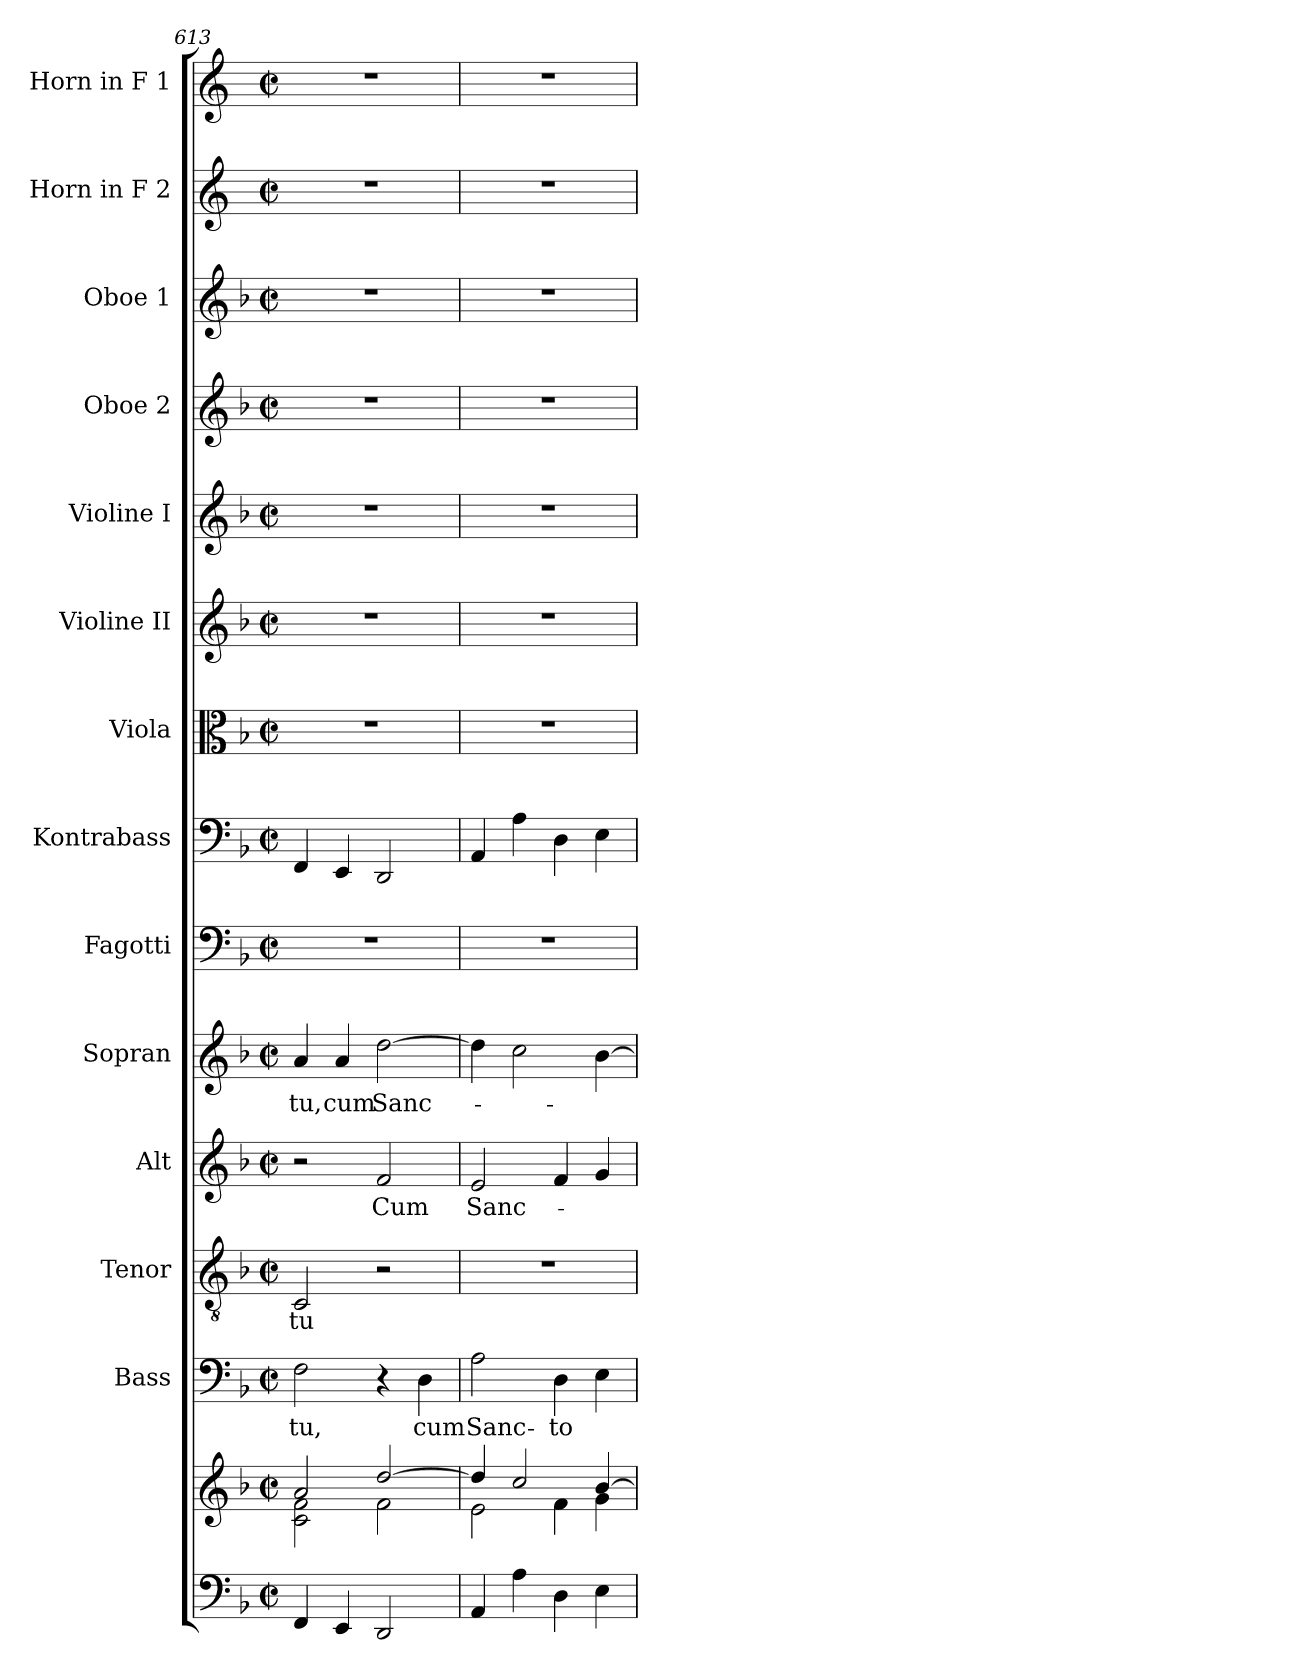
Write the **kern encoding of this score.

**kern	**kern	**kern	**text	**kern	**text	**kern	**text	**kern	**text	**kern	**kern	**kern	**kern	**kern	**kern	**kern	**kern	**kern
*part14	*part14	*part13	*part13	*part12	*part12	*part11	*part11	*part10	*part10	*part9	*part8	*part7	*part6	*part5	*part4	*part3	*part2	*part1
*staff15	*staff14	*staff13	*staff13	*staff12	*staff12	*staff11	*staff11	*staff10	*staff10	*staff9	*staff8	*staff7	*staff6	*staff5	*staff4	*staff3	*staff2	*staff1
*	*	*I"Bass	*	*I"Tenor	*	*I"Alt	*	*I"Sopran	*	*I"Fagotti	*I"Kontrabass	*I"Viola	*I"Violine II	*I"Violine I	*I"Oboe 2	*I"Oboe 1	*I"Horn in F 2	*I"Horn in F 1
*	*	*I'B.	*	*I'T.	*	*I'A.	*	*I'S.	*	*I'Fg.	*I'Kb.	*I'Vla.	*I'Vl. II	*I'Vl. I	*I'Ob. 2	*I'Ob. 1	*	*
*clefF4	*clefG2	*clefF4	*	*clefGv2	*	*clefG2	*	*clefG2	*	*clefF4	*clefF4	*clefC3	*clefG2	*clefG2	*clefG2	*clefG2	*clefG2	*clefG2
*	*	*	*	*	*	*	*	*	*	*	*ITrd7c12	*	*	*	*	*	*ITrd4c7	*ITrd4c7
*k[b-]	*k[b-]	*k[b-]	*	*k[b-]	*	*k[b-]	*	*k[b-]	*	*k[b-]	*k[b-]	*k[b-]	*k[b-]	*k[b-]	*k[b-]	*k[b-]	*k[b-]	*k[b-]
*F:	*F:	*F:	*	*F:	*	*F:	*	*F:	*	*F:	*F:	*F:	*F:	*F:	*F:	*F:	*F:	*F:
*M2/2	*M2/2	*M2/2	*	*M2/2	*	*M2/2	*	*M2/2	*	*M2/2	*M2/2	*M2/2	*M2/2	*M2/2	*M2/2	*M2/2	*M2/2	*M2/2
*met(c|)	*met(c|)	*met(c|)	*	*met(c|)	*	*met(c|)	*	*met(c|)	*	*met(c|)	*met(c|)	*met(c|)	*met(c|)	*met(c|)	*met(c|)	*met(c|)	*met(c|)	*met(c|)
=613	=613	=613	=613	=613	=613	=613	=613	=613	=613	=613	=613	=613	=613	=613	=613	=613	=613	=613
*	*^	*	*	*	*	*	*	*	*	*	*	*	*	*	*	*	*	*
!	!	!	!	!LO:LY:b	!	!LO:LY:b	!	!	!	!LO:LY:b	!	!	!	!	!	!	!	!	!
4FF/	2a/	2c\ 2f\	2F\	-tu,	2C/	-tu	2r	.	4a/	-tu,	1r	4FFF/	1r	1r	1r	1r	1r	1r	1r
!	!	!	!	!	!	!	!	!	!	!LO:LY:b	!	!	!	!	!	!	!	!	!
4EE/	.	.	.	.	.	.	.	.	4a/	cum	.	4EEE/	.	.	.	.	.	.	.
!	!	!	!	!	!	!	!	!LO:LY:b	!	!LO:LY:b	!	!	!	!	!	!	!	!	!
2DD/	[>2dd/	2f\	4r	.	2r	.	2f/	Cum	[2dd\	Sanc-	.	2DDD/	.	.	.	.	.	.	.
!	!	!	!	!LO:LY:b	!	!	!	!	!	!	!	!	!	!	!	!	!	!	!
.	.	.	4D\	cum	.	.	.	.	.	.	.	.	.	.	.	.	.	.	.
=614	=614	=614	=614	=614	=614	=614	=614	=614	=614	=614	=614	=614	=614	=614	=614	=614	=614	=614	=614
!	!	!	!	!LO:LY:b	!	!	!	!LO:LY:b	!	!	!	!	!	!	!	!	!	!	!
4AA/	4dd/]	2e\	2A\	Sanc-	1r	.	2e/	Sanc-	4dd\]	.	1r	4AAA/	1r	1r	1r	1r	1r	1r	1r
4A\	2cc/	.	.	.	.	.	.	.	2cc\	.	.	4AA\	.	.	.	.	.	.	.
!	!	!	!	!LO:LY:b	!	!	!	!	!	!	!	!	!	!	!	!	!	!	!
4D\	.	4f\	4D\	-to	.	.	4f/	.	.	.	.	4DD\	.	.	.	.	.	.	.
4E\	[>4b-/	4g\	4E\	.	.	.	4g/	.	[4b-\	.	.	4EE\	.	.	.	.	.	.	.
*	*v	*v	*	*	*	*	*	*	*	*	*	*	*	*	*	*	*	*	*
=	=	=	=	=	=	=	=	=	=	=	=	=	=	=	=	=	=	=
*-	*-	*-	*-	*-	*-	*-	*-	*-	*-	*-	*-	*-	*-	*-	*-	*-	*-	*-
